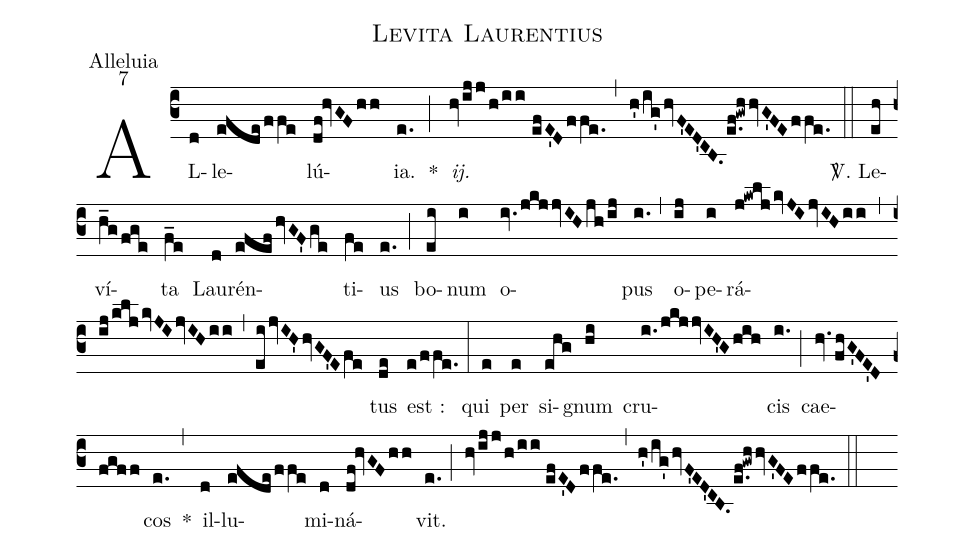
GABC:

name:Levita Laurentius;
office-part:Alleluia;
mode:7;
%%
(c3) AL(d)le(efdeffe)lú(df!hvGFhh){ia}.(e.) *(;) <i>ij.</i>(hvijj/h/ii//efE'Dffe.) (,) (h'/ig'hvF'ED'C[ull:0]B.e.f!gwhhvG'FEffe.) (::) <sp>V/</sp>. Le(eh)ví(h_gfge)ta(f_e) Lau(d)rén(efefhvGF'ge)ti(fe)us(e.) (;) bo(ei)num(i) o(iv.jkj/!jvIHjh/ij)pus(i.) (,) o(ij)pe(i)rá(j!kwljkvJIjvIHii)(,)(ij/kljkvJIjvIHii)(,)(eijvIH'hvGF'Efe)tus(de) est :(e/ffe.) (:) qui(e) per(e) si(ehg)gnum(hi) cru(i./jkjjvIH'Ghih)cis(i.) (;) cae(hv.fhG'FE'D//fgff)cos(e.) *(,) il(d)lu(efdeffe)mi(d)ná(df!hvGFhh)vit.(e.) (;) (hvijj/h/ii//efE'Dffe.) (,) (h'/ig'hvF'ED'C[ull:0]B.e.f!gwhhvG'FEffe.) (::)
